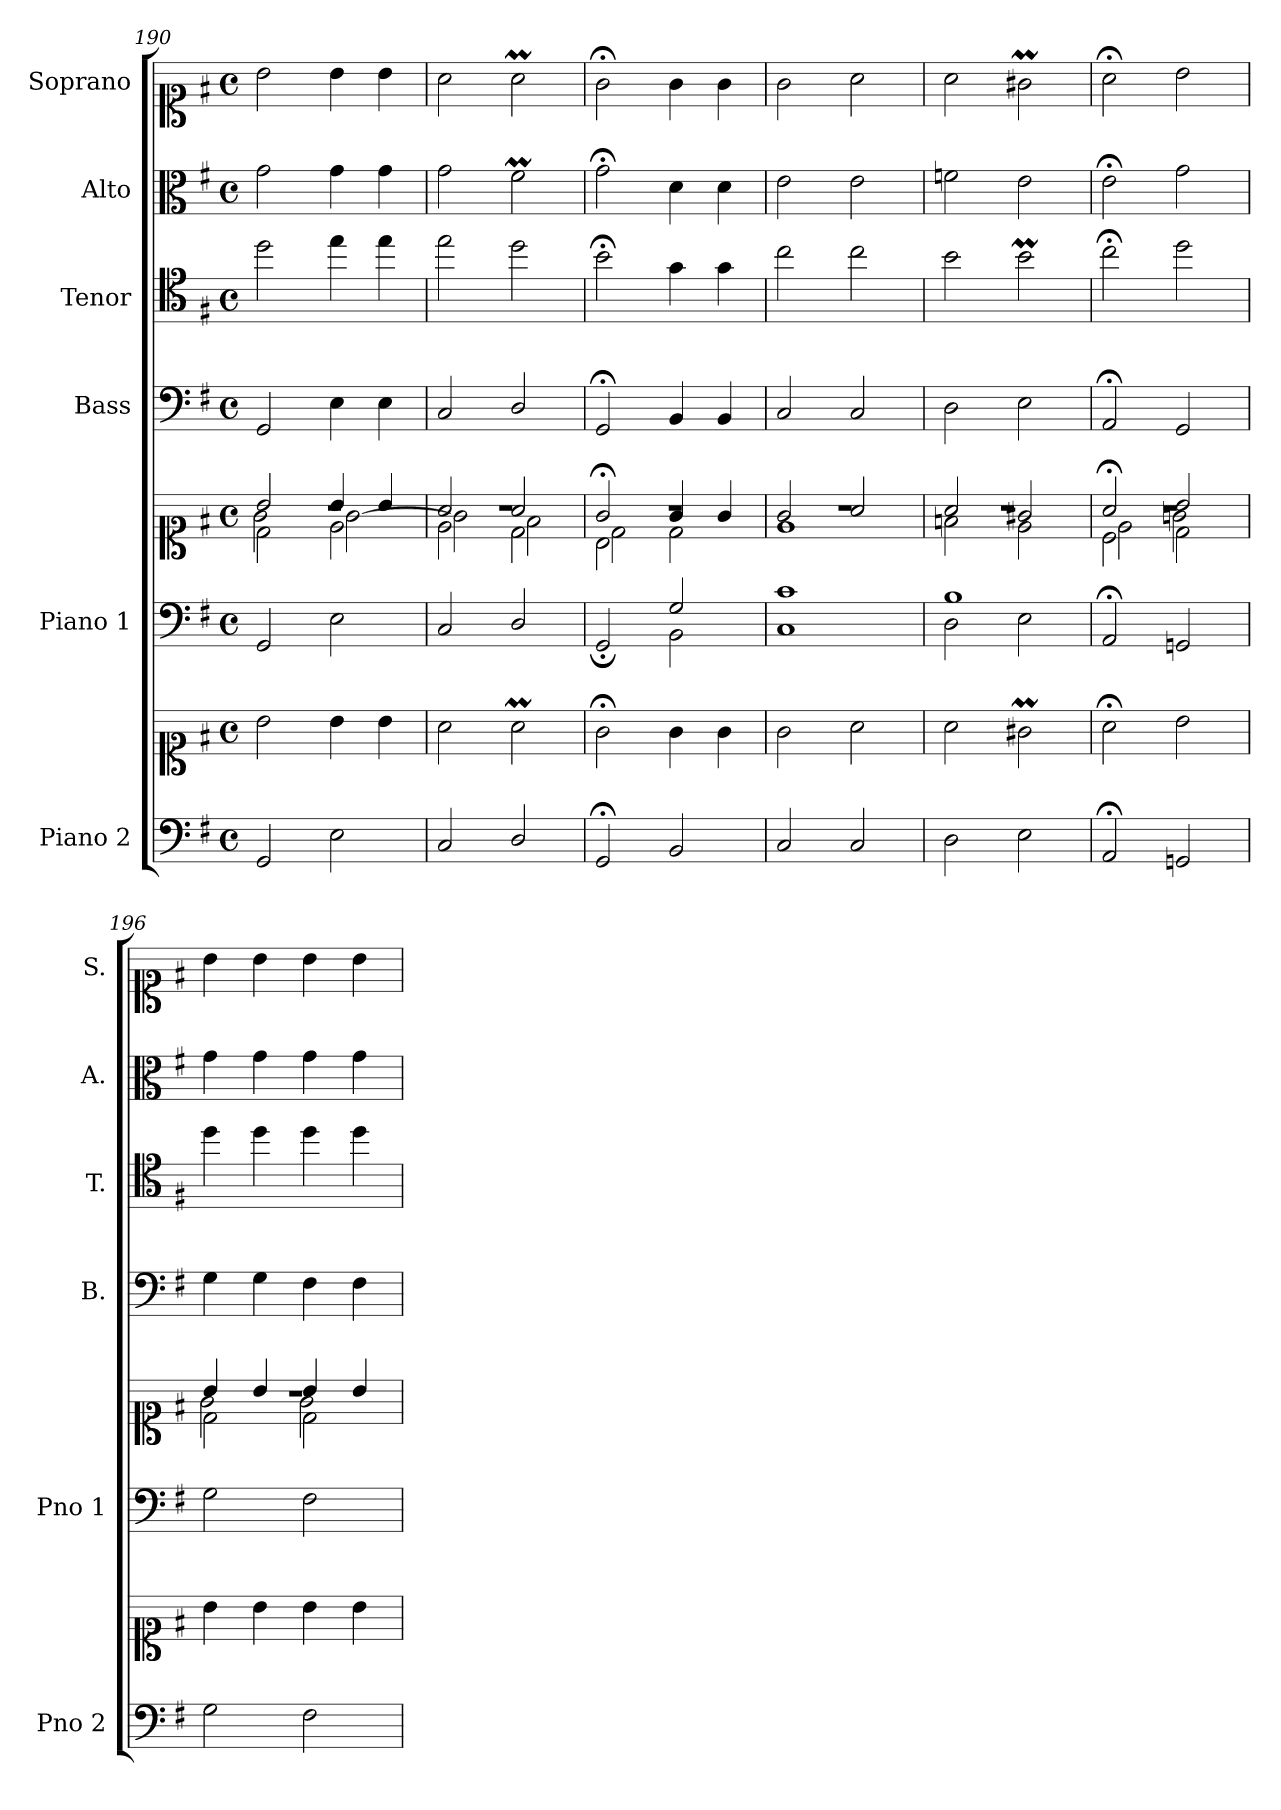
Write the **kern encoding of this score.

**kern	**kern	**kern	**kern	**kern	**kern	**kern	**kern
*part6	*part6	*part5	*part5	*part4	*part3	*part2	*part1
*staff8	*staff7	*staff6	*staff5	*staff4	*staff3	*staff2	*staff1
*I"Piano 2	*	*I"Piano 1	*	*I"Bass	*I"Tenor	*I"Alto	*I"Soprano
*I'Pno 2	*	*I'Pno 1	*	*I'B.	*I'T.	*I'A.	*I'S.
*clefF4	*clefC1	*clefF4	*clefC1	*clefF4	*clefC4	*clefC3	*clefC1
*	*	*	*	*	*ITrd7c12	*	*
*k[f#]	*k[f#]	*k[f#]	*k[f#]	*k[f#]	*k[f#]	*k[f#]	*k[f#]
*G:	*G:	*G:	*G:	*G:	*G:	*G:	*G:
*M4/4	*M4/4	*M4/4	*M4/4	*M4/4	*M4/4	*M4/4	*M4/4
*met(c)	*met(c)	*met(c)	*met(c)	*met(c)	*met(c)	*met(c)	*met(c)
=190	=190	=190	=190	=190	=190	=190	=190
*	*	*	*^	*	*	*	*
*	*	*	*	*^	*	*	*	*
*	*	*	*	*	*^	*	*	*	*
2GG/	2b\	2GG/	2b/	2d\	2g\	1r	2GG/	2d\	2g\	2b\
2E\	4b\	2E\	4b/	2e\	[<2g\	.	4E\	4e\	4g\	4b\
.	4b\	.	4b/	.	.	.	4E\	4e\	4g\	4b\
=191	=191	=191	=191	=191	=191	=191	=191	=191	=191	=191
2C/	2a\	2C/	2a/	2e\	2g\]	1r	2C/	2e\	2g\	2a\
2D/	2aM\	2D/	2a/	2d\	2f#\	.	2D/	2d\	2f#m\	2aM\
=192	=192	=192	=192	=192	=192	=192	=192	=192	=192	=192
*	*	*^	*	*	*	*	*	*	*	*
2GG;/	2g;<\	2ryy	2GG;/	2g;</	2B\	2d\	1r	2GG;</	2B;<\	2g;<\	2g;<\
2BB/	4g\	2G/	2BB\	4g/	2ryy	2d\	.	4BB/	4G\	4d\	4g\
.	4g\	.	.	4g/	.	.	.	4BB/	4G\	4d\	4g\
*	*	*	*	*	*	*v	*v	*	*	*	*
=193	=193	=193	=193	=193	=193	=193	=193	=193	=193	=193
2C/	2g\	1c/	1C\	2g/	1e\	1r	2C/	2c\	2e\	2g\
2C/	2a\	.	.	2a/	.	.	2C/	2c\	2e\	2a\
=194	=194	=194	=194	=194	=194	=194	=194	=194	=194	=194
2D\	2a\	1B/	2D\	2a/	2fn\	1r	2D\	2B\	2fn\	2a\
2E\	2g#Xm\	.	2E\	2g#X/	2e\	.	2E\	2Bm\	2e\	2g#Xm\
*	*	*v	*v	*	*	*	*	*	*	*
!!LO:PB:g=z
=195	=195	=195	=195	=195	=195	=195	=195	=195	=195
*	*	*	*	*	*^	*	*	*	*
2AA;/	2a;<\	2AA;/	2a;</	2c\	2e\	1r	2AA;</	2c;<\	2e;<\	2a;<\
2GGn/	2b\	2GGn/	2b/	2d\	2gn\	.	2GG/	2d\	2g\	2b\
=196	=196	=196	=196	=196	=196	=196	=196	=196	=196	=196
2G\	4b\	2G\	4b/	2d\	2g\	1r	4G\	4d\	4g\	4b\
.	4b\	.	4b/	.	.	.	4G\	4d\	4g\	4b\
2F#\	4b\	2F#\	4b/	2d\	2g\	.	4F#\	4d\	4g\	4b\
.	4b\	.	4b/	.	.	.	4F#\	4d\	4g\	4b\
*	*	*	*v	*v	*v	*v	*	*	*	*
=	=	=	=	=	=	=	=
*-	*-	*-	*-	*-	*-	*-	*-
